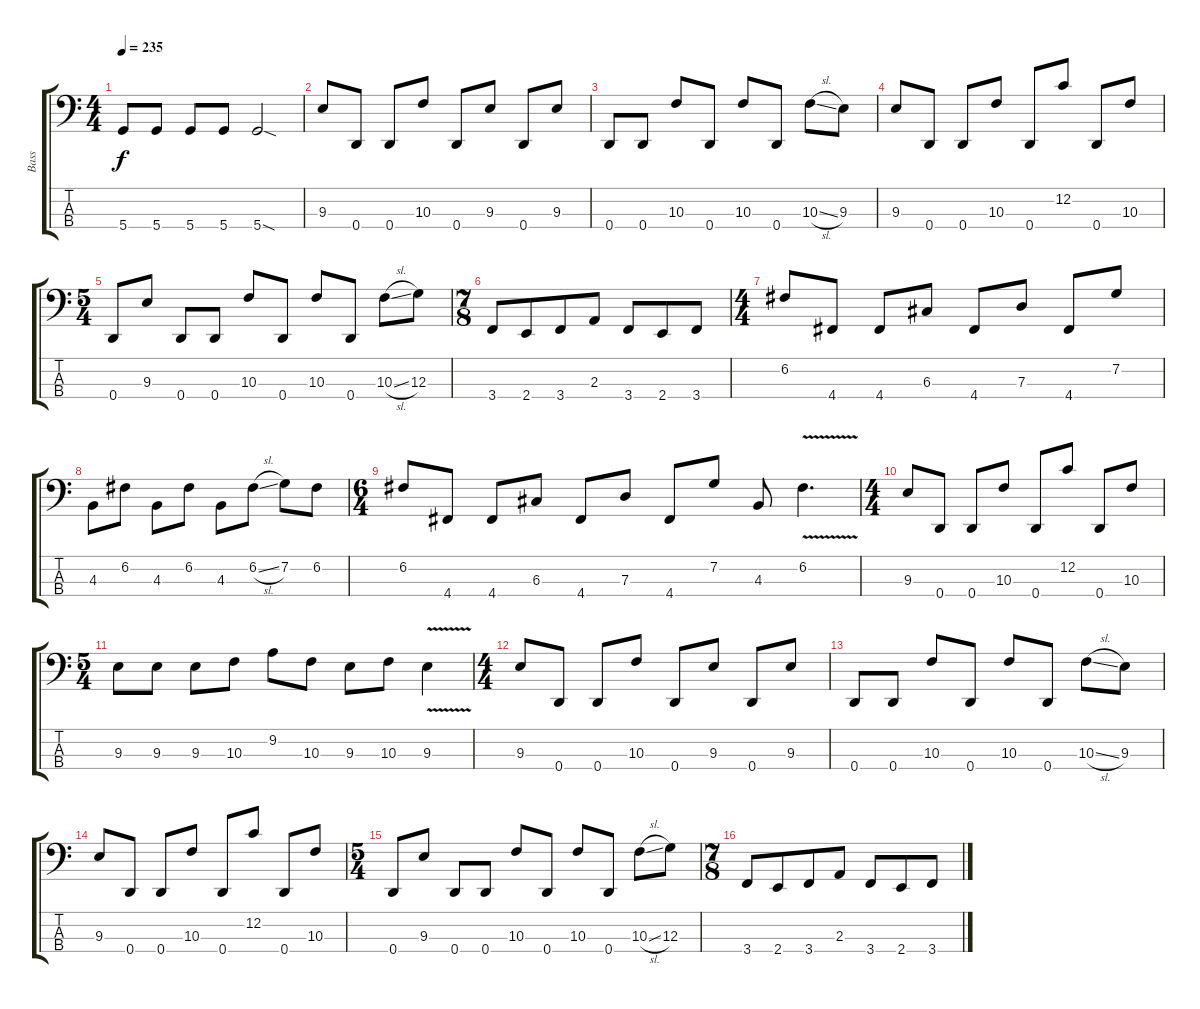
\track ("Bass" "Bass") {instrument electricbassfinger}
\staff {score tabs}
\tuning (F2 C2 G1 D1) {hide}
\ts (4 4)
\tempo 235
\clef f4
\ks c
5.4.8{dy f} 5.4.8 5.4.8 5.4.8 5.4{sod}.2 |
9.3.8 0.4.8 0.4.8 10.3.8 0.4.8 9.3.8 0.4.8 9.3.8 |
0.4.8 0.4.8 10.3.8 0.4.8 10.3.8 0.4.8 10.3{sl}.8 9.3.8 |
9.3.8 0.4.8 0.4.8 10.3.8 0.4.8 12.2.8 0.4.8 10.3.8 |
\ts (5 4)
0.4.8 9.3.8 0.4.8 0.4.8 10.3.8 0.4.8 10.3.8 0.4.8 10.3{sl}.8 12.3.8 |
\ts (7 8)
3.4.8 2.4.8 3.4.8 2.3.8 3.4.8 2.4.8 3.4.8 |
\ts (4 4)
6.2.8 4.4.8 4.4.8 6.3.8 4.4.8 7.3.8 4.4.8 7.2.8 |
4.3.8 6.2.8 4.3.8 6.2.8 4.3.8 6.2{sl}.8 7.2.8 6.2.8 |
\ts (6 4)
6.2.8 4.4.8 4.4.8 6.3.8 4.4.8 7.3.8 4.4.8 7.2.8 4.3.8 6.2{v}.4{d} |
\ts (4 4)
9.3.8 0.4.8 0.4.8 10.3.8 0.4.8 12.2.8 0.4.8 10.3.8 |
\ts (5 4)
9.3.8 9.3.8 9.3.8 10.3.8 9.2.8 10.3.8 9.3.8 10.3.8 9.3{v}.4 |
\ts (4 4)
9.3.8 0.4.8 0.4.8 10.3.8 0.4.8 9.3.8 0.4.8 9.3.8 |
0.4.8 0.4.8 10.3.8 0.4.8 10.3.8 0.4.8 10.3{sl}.8 9.3.8 |
9.3.8 0.4.8 0.4.8 10.3.8 0.4.8 12.2.8 0.4.8 10.3.8 |
\ts (5 4)
0.4.8 9.3.8 0.4.8 0.4.8 10.3.8 0.4.8 10.3.8 0.4.8 10.3{sl}.8 12.3.8 |
\ts (7 8)
3.4.8 2.4.8 3.4.8 2.3.8 3.4.8 2.4.8 3.4.8
